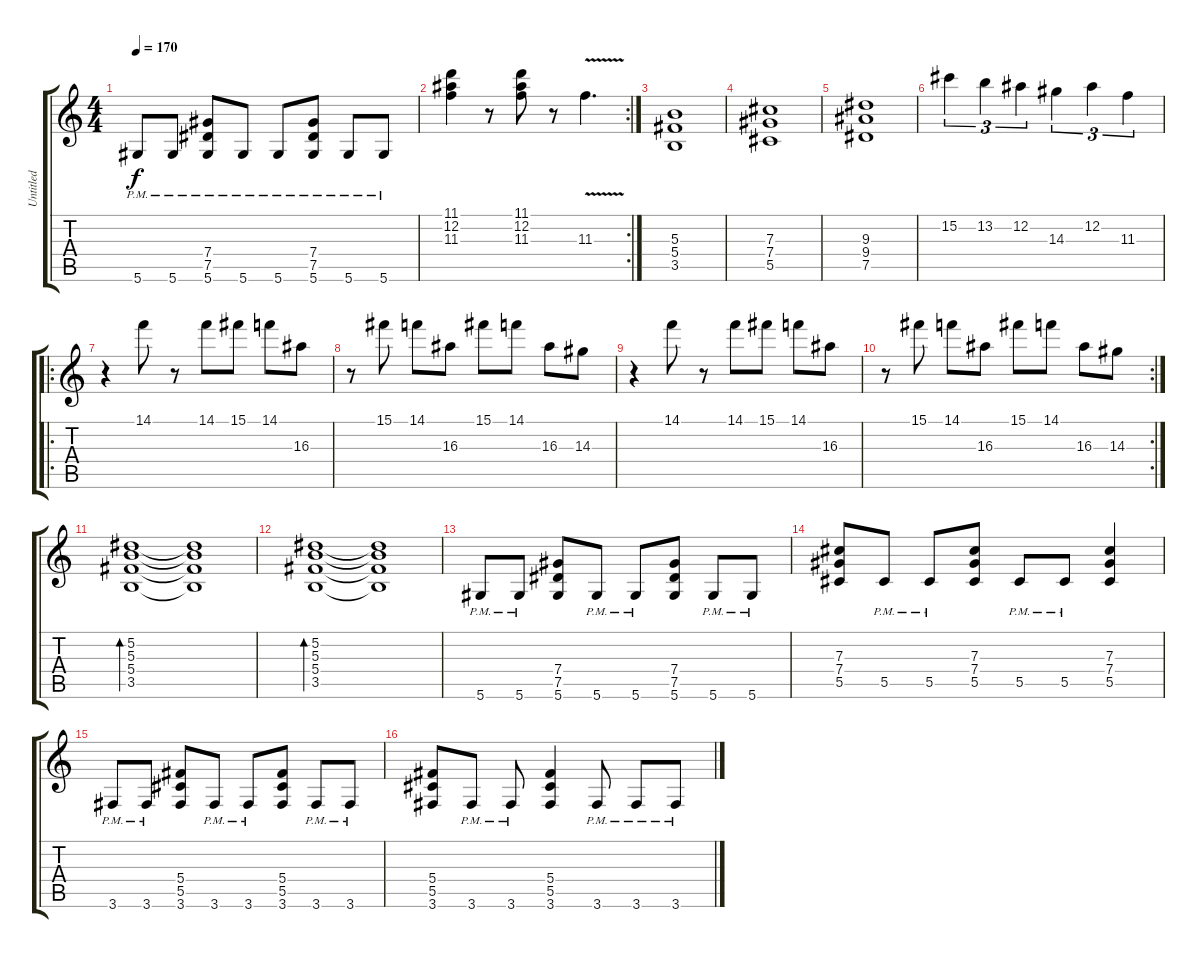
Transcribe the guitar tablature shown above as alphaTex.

\track ("Untitled" "Untitled") {instrument distortionguitar}
\staff {score tabs}
\tuning (Eb4 Bb3 Gb3 Db3 Ab2 Eb2) {hide}
\ts (4 4)
\tempo 170
\clef g2
\ks c
5.6{pm}.8{dy f} 5.6{pm}.8 (7.4{pm} 7.5{pm} 5.6{pm}).8 5.6{pm}.8 5.6{pm}.8 (7.4{pm} 7.5{pm} 5.6{pm}).8 5.6{pm}.8 5.6{pm}.8 |
\rc 2
(11.1 12.2 11.3).4 r.8 (11.1 12.2 11.3).8 r.8 11.3{v}.4{d} |
(5.3 5.4 3.5).1 |
(7.3 7.4 5.5).1 |
(9.3 9.4 7.5).1 |
15.2.4{tu (3 2)} 13.2.4{tu (3 2)} 12.2.4{tu (3 2)} 14.3.4{tu (3 2)} 12.2.4{tu (3 2)} 11.3.4{tu (3 2)} |
\ro
r.4 14.1.8 r.8 14.1.8 15.1.8 14.1.8 16.3.8 |
r.8 15.1.8 14.1.8 16.3.8 15.1.8 14.1.8 16.3.8 14.3.8 |
r.4 14.1.8 r.8 14.1.8 15.1.8 14.1.8 16.3.8 |
\rc 2
r.8 15.1.8 14.1.8 16.3.8 15.1.8 14.1.8 16.3.8 14.3.8 |
(5.2 5.3 5.4 3.5).1{bd 30} (5.2{t} 5.3{t} 5.4{t} 3.5{t}).1 |
(5.2 5.3 5.4 3.5).1{bd 30} (5.2{t} 5.3{t} 5.4{t} 3.5{t}).1 |
5.6{pm}.8 5.6{pm}.8 (7.4 7.5 5.6).8 5.6{pm}.8 5.6{pm}.8 (7.4 7.5 5.6).8 5.6{pm}.8 5.6{pm}.8 |
(7.3 7.4 5.5).8 5.5{pm}.8 5.5{pm}.8 (7.3 7.4 5.5).8 5.5{pm}.8 5.5{pm}.8 (7.3 7.4 5.5).4 |
3.6{pm}.8 3.6{pm}.8 (5.4 5.5 3.6).8 3.6{pm}.8 3.6{pm}.8 (5.4 5.5 3.6).8 3.6{pm}.8 3.6{pm}.8 |
(5.4 5.5 3.6).8 3.6{pm}.8 3.6{pm}.8 (5.4 5.5 3.6).4 3.6{pm}.8 3.6{pm}.8 3.6{pm}.8
